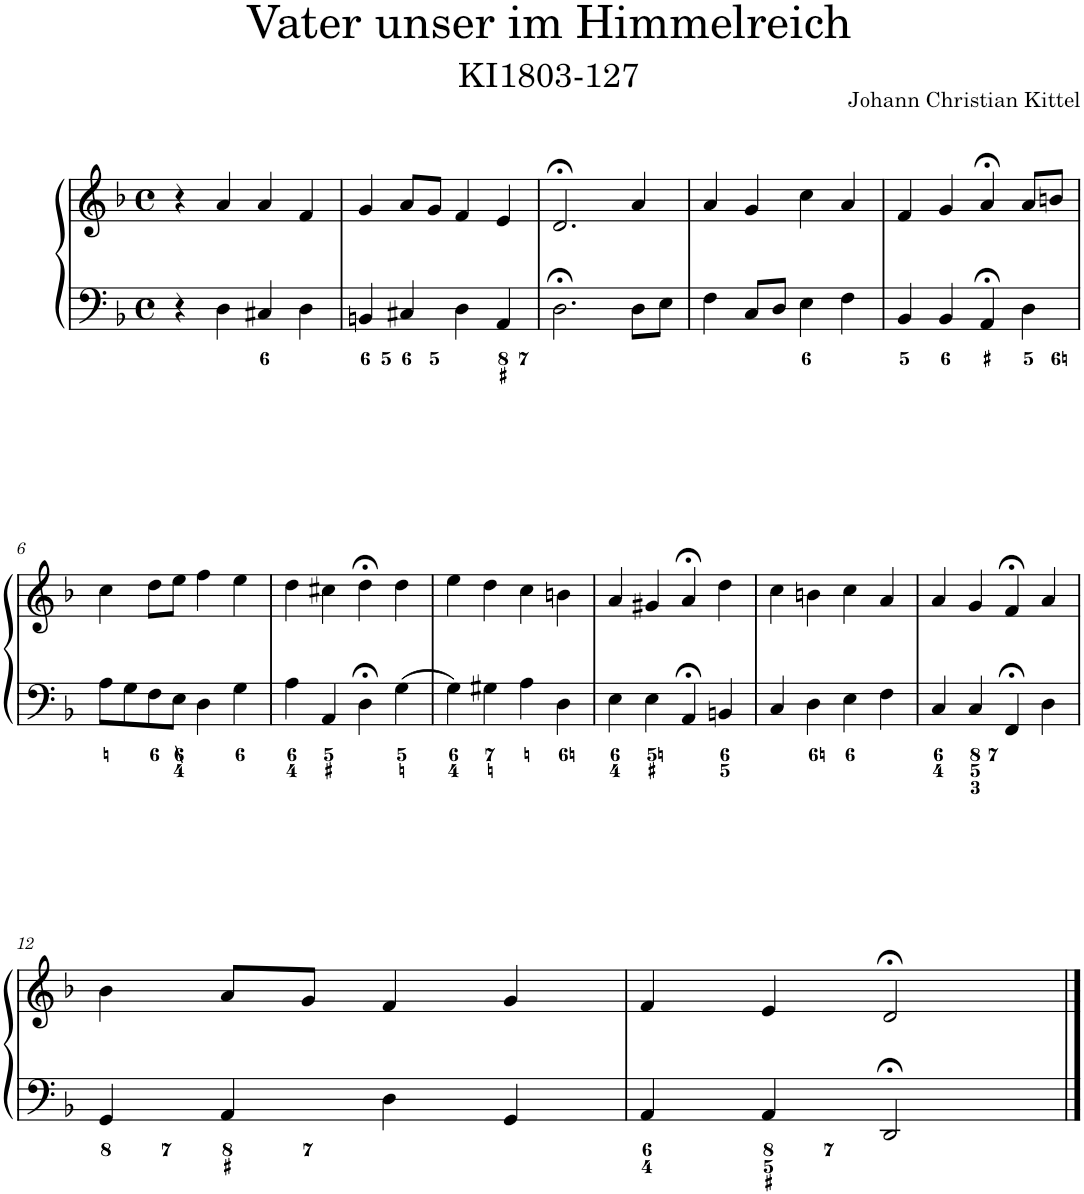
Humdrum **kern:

**kern	**kern
*part1	*part1
*staff2	*staff1
*I"Piano	*
*I'Pno.	*
*clefF4	*clefG2
*k[b-]	*k[b-]
*M4/4	*M4/4
*met(c)	*met(c)
=1	=1
4r	4r
4D\	4a/
4C#X/	4a/
4D\	4f/
=2	=2
4BBn/	4g/
4C#X/	8a/L
.	8g/J
4D\	4f/
4AA/	4e/
=3	=3
2.D;<\	2.d;</
8D\L	4a/
8E\J	.
=4	=4
4F\	4a/
8C/L	4g/
8D/J	.
4E\	4cc\
4F\	4a/
=5	=5
4BB-/	4f/
4BB-/	4g/
4AA;</	4a;</
4D\	8a/L
.	8bn/J
!!LO:LB:g=z
=6	=6
8A\L	4cc\
8G\	.
8F\	8dd\L
8E\J	8ee\J
4D\	4ff\
4G\	4ee\
=7	=7
4A\	4dd\
4AA/	4cc#X\
4D;<\	4dd;<\
4G\	4dd\
=8	=8
4G\	4ee\
4G#X\	4dd\
4A\	4cc\
4D\	4bn\
=9	=9
4E\	4a/
4E\	4g#X/
4AA;</	4a;</
4BBn/	4dd\
=10	=10
4C/	4cc\
4D\	4bn\
4E\	4cc\
4F\	4a/
=11	=11
4C/	4a/
4C/	4g/
4FF;</	4f;</
4D\	4a/
!!LO:LB:g=z
=12	=12
4GG/	4b-\
4AA/	8a/L
.	8g/J
4D\	4f/
4GG/	4g/
=13	=13
4AA/	4f/
4AA/	4e/
2DD;</	2d;</
==	==
*-	*-
